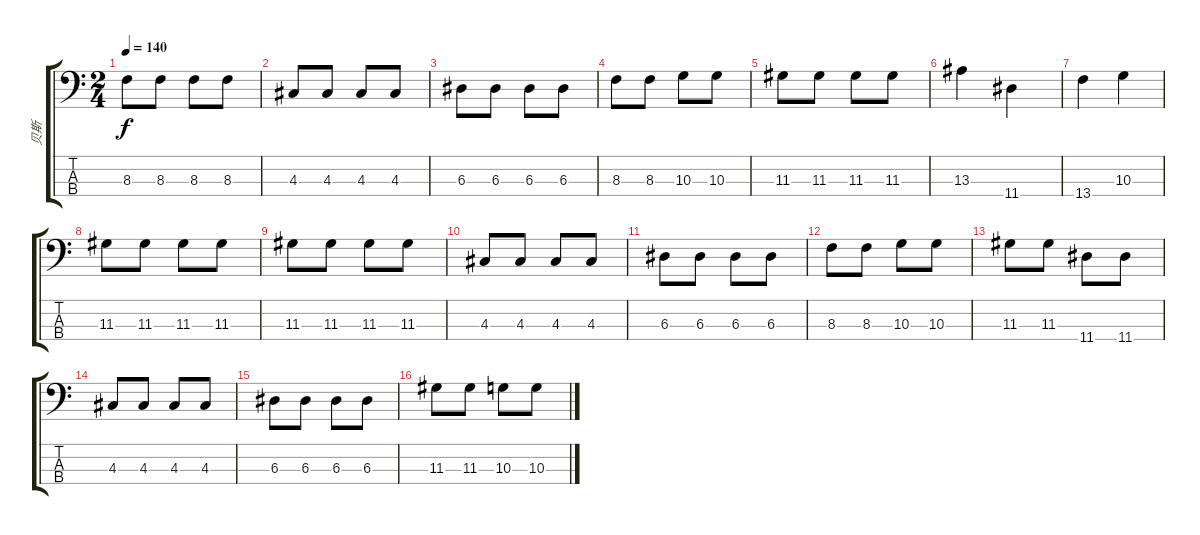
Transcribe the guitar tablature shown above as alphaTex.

\track ("贝斯" "贝斯") {instrument electricbassfinger}
\staff {score tabs}
\tuning (G2 D2 A1 E1) {hide}
\ts (2 4)
\tempo 140
\clef f4
\ks c
8.3.8{dy f} 8.3.8 8.3.8 8.3.8 |
4.3.8 4.3.8 4.3.8 4.3.8 |
6.3.8 6.3.8 6.3.8 6.3.8 |
8.3.8 8.3.8 10.3.8 10.3.8 |
11.3.8 11.3.8 11.3.8 11.3.8 |
13.3.4 11.4.4 |
13.4.4 10.3.4 |
11.3.8 11.3.8 11.3.8 11.3.8 |
11.3.8 11.3.8 11.3.8 11.3.8 |
4.3.8 4.3.8 4.3.8 4.3.8 |
6.3.8 6.3.8 6.3.8 6.3.8 |
8.3.8 8.3.8 10.3.8 10.3.8 |
11.3.8 11.3.8 11.4.8 11.4.8 |
4.3.8 4.3.8 4.3.8 4.3.8 |
6.3.8 6.3.8 6.3.8 6.3.8 |
11.3.8 11.3.8 10.3.8 10.3.8
